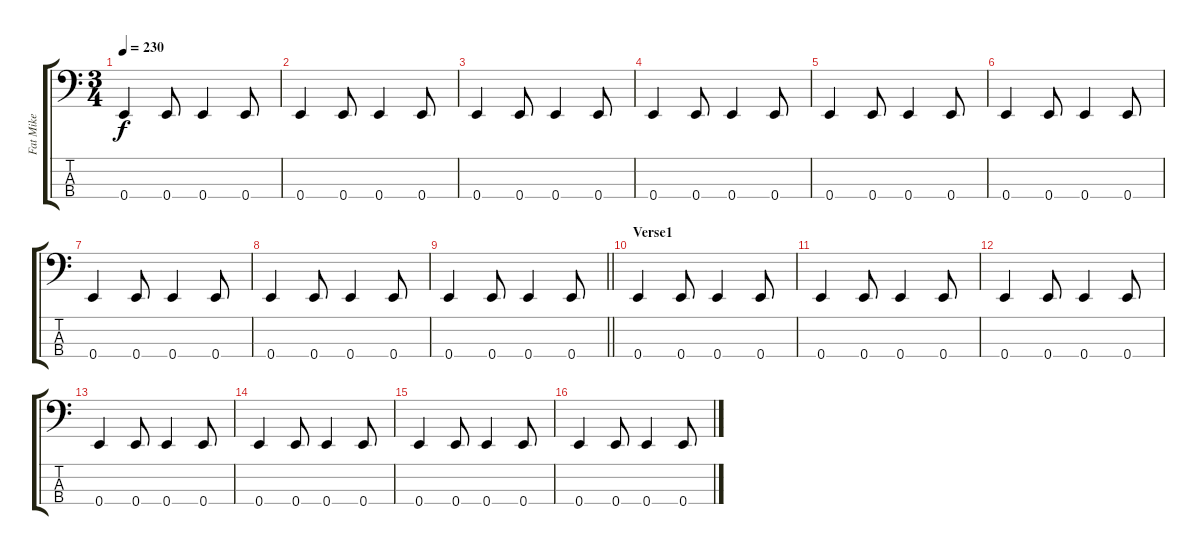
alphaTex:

\track ("Fat Mike" "Fat Mike") {instrument electricbasspick}
\staff {score tabs}
\tuning (G2 D2 A1 E1) {hide}
\ts (3 4)
\tempo 230
\clef f4
\ks c
0.4.4{dy f} 0.4.8 0.4.4 0.4.8 |
0.4.4 0.4.8 0.4.4 0.4.8 |
0.4.4 0.4.8 0.4.4 0.4.8 |
0.4.4 0.4.8 0.4.4 0.4.8 |
0.4.4 0.4.8 0.4.4 0.4.8 |
0.4.4 0.4.8 0.4.4 0.4.8 |
0.4.4 0.4.8 0.4.4 0.4.8 |
0.4.4 0.4.8 0.4.4 0.4.8 |
\barLineRight lightlight
0.4.4 0.4.8 0.4.4 0.4.8 |
\section ("" "Verse1")
0.4.4 0.4.8 0.4.4 0.4.8 |
0.4.4 0.4.8 0.4.4 0.4.8 |
0.4.4 0.4.8 0.4.4 0.4.8 |
0.4.4 0.4.8 0.4.4 0.4.8 |
0.4.4 0.4.8 0.4.4 0.4.8 |
0.4.4 0.4.8 0.4.4 0.4.8 |
0.4.4 0.4.8 0.4.4 0.4.8
